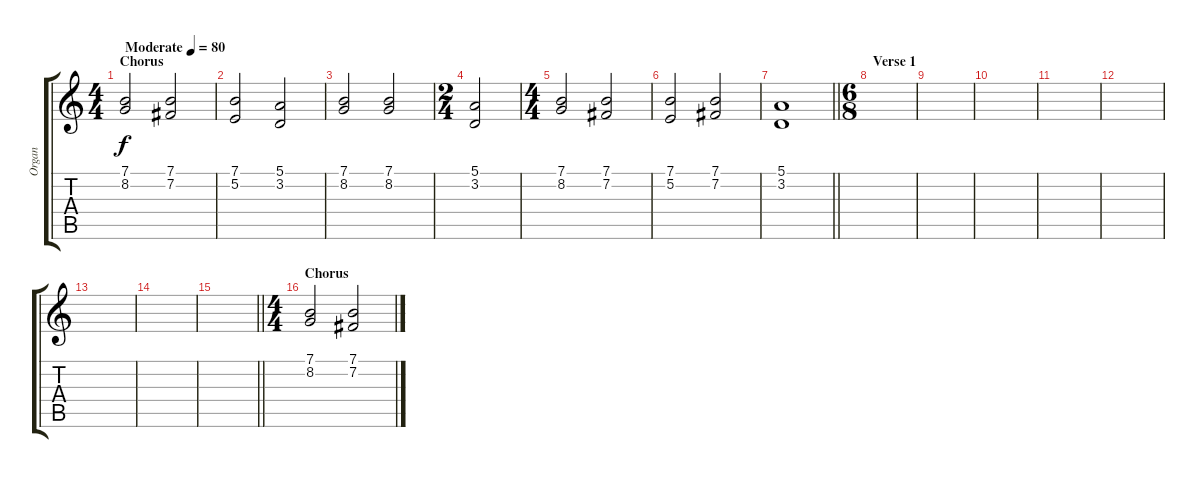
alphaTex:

\track ("Organ" "Organ") {instrument percussiveorgan}
\staff {score tabs}
\tuning (E4 B3 G3 D3 A2 E2) {hide}
\ts (4 4)
\section ("" "Chorus")
\tempo (80 "Moderate")
\clef g2
\ks c
(7.1 8.2).2{dy f instrument percussiveorgan} (7.1 7.2).2 |
(7.1 5.2).2 (5.1 3.2).2 |
(7.1 8.2).2 (7.1 8.2).2 |
\ts (2 4)
(5.1 3.2).2 |
\ts (4 4)
(7.1 8.2).2 (7.1 7.2).2 |
(7.1 5.2).2 (7.1 7.2).2 |
\barLineRight lightlight
(5.1 3.2).1 |
\ts (6 8)
\section ("" "Verse 1")
|
|
|
|
|
|
|
\barLineRight lightlight
|
\ts (4 4)
\section ("" "Chorus")
(7.1 8.2).2 (7.1 7.2).2
